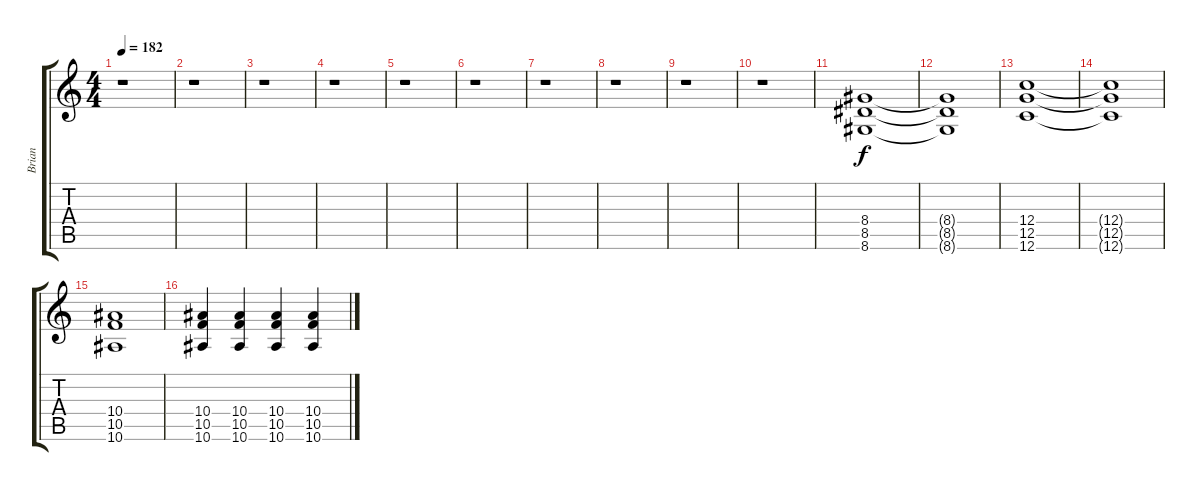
\track ("Brian" "Brian") {instrument distortionguitar}
\staff {score tabs}
\tuning (D4 A3 F3 C3 G2 C2) {hide}
\ts (4 4)
\tempo 182
\clef g2
\ks c
r.1{dy f} |
r.1 |
r.1 |
r.1 |
r.1 |
r.1 |
r.1 |
r.1 |
r.1 |
r.1 |
(8.4 8.5 8.6).1 |
(8.4{t} 8.5{t} 8.6{t}).1 |
(12.4 12.5 12.6).1 |
(12.4{t} 12.5{t} 12.6{t}).1 |
(10.4 10.5 10.6).1 |
(10.4 10.5 10.6).4 (10.4 10.5 10.6).4 (10.4 10.5 10.6).4 (10.4 10.5 10.6).4
